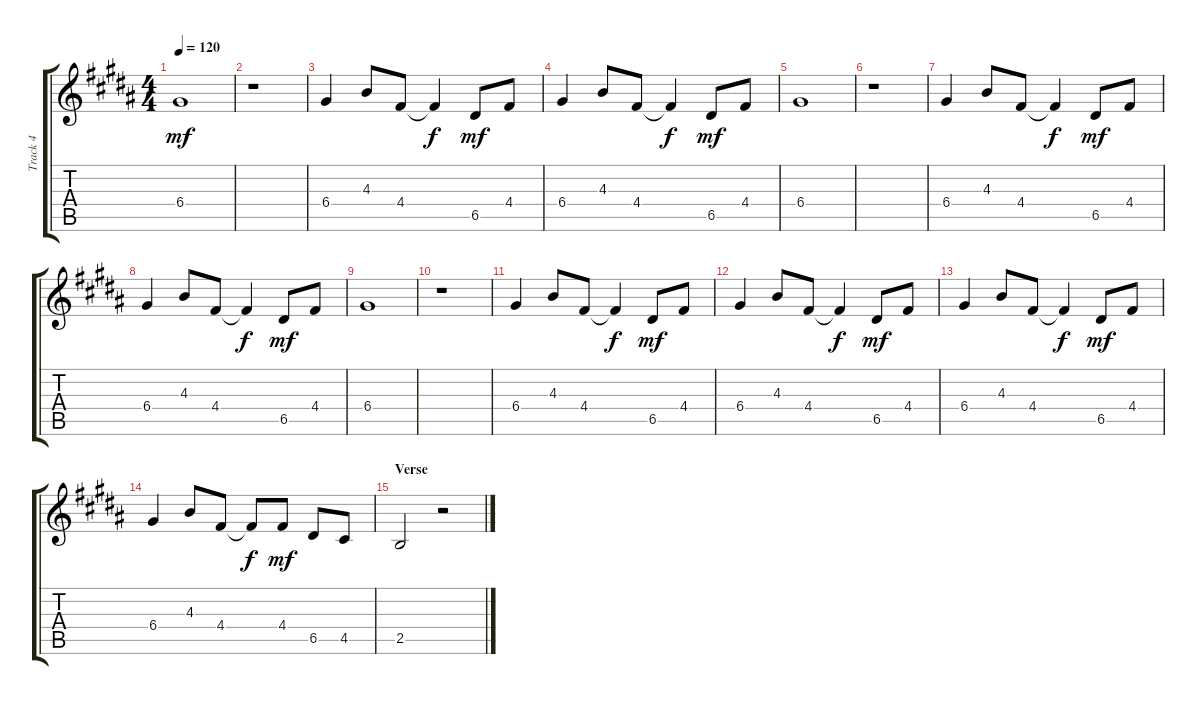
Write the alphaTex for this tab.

\track ("Track 4" "Track 4") {instrument electricguitarclean}
\staff {score tabs}
\tuning (E4 B3 G3 D3 A2 E2) {hide}
\ts (4 4)
\tempo 120
\clef g2
\ks b
6.4.1{dy mf} |
r.1 |
6.4.4 4.3.8 4.4.8 4.4{t}.4{dy f} 6.5.8{dy mf} 4.4.8 |
6.4.4 4.3.8 4.4.8 4.4{t}.4{dy f} 6.5.8{dy mf} 4.4.8 |
6.4.1 |
r.1 |
6.4.4 4.3.8 4.4.8 4.4{t}.4{dy f} 6.5.8{dy mf} 4.4.8 |
6.4.4 4.3.8 4.4.8 4.4{t}.4{dy f} 6.5.8{dy mf} 4.4.8 |
6.4.1 |
r.1 |
6.4.4 4.3.8 4.4.8 4.4{t}.4{dy f} 6.5.8{dy mf} 4.4.8 |
6.4.4 4.3.8 4.4.8 4.4{t}.4{dy f} 6.5.8{dy mf} 4.4.8 |
6.4.4 4.3.8 4.4.8 4.4{t}.4{dy f} 6.5.8{dy mf} 4.4.8 |
6.4.4 4.3.8 4.4.8 4.4{t}.8{dy f} 4.4.8{dy mf} 6.5.8 4.5.8 |
\section ("" "Verse")
2.5.2 r.2
